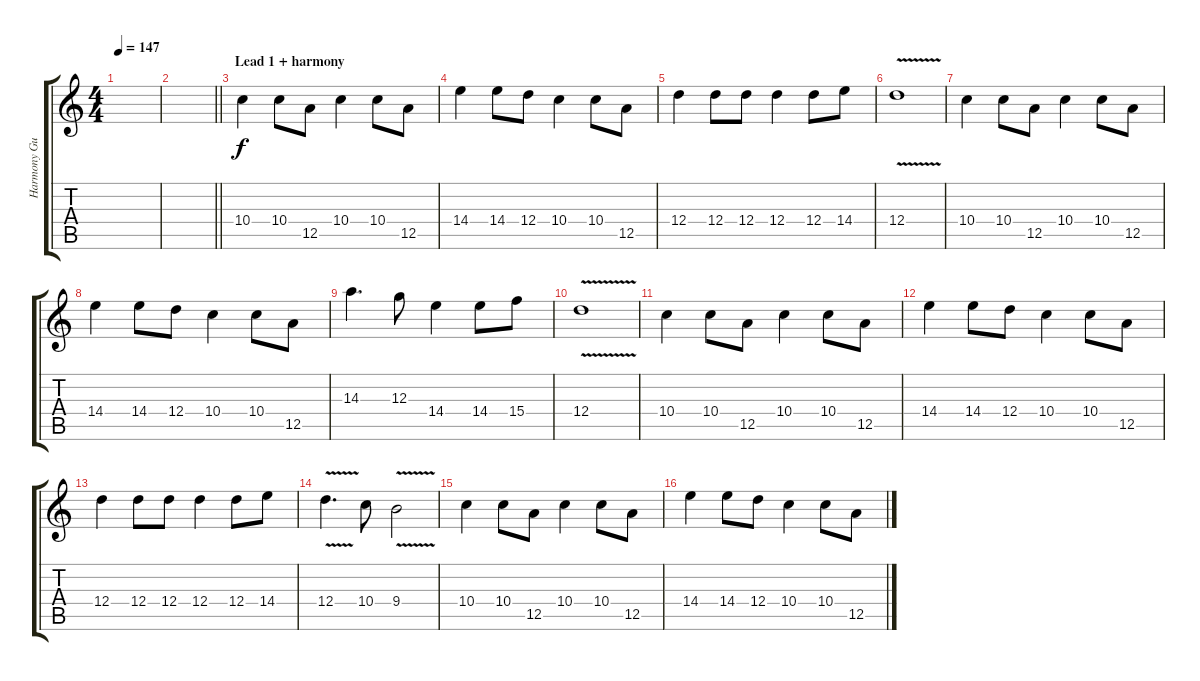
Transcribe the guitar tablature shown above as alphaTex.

\track ("Harmony Guitar" "Harmony Gu") {instrument overdrivenguitar}
\staff {score tabs}
\tuning (E4 B3 G3 D3 A2 E2) {hide}
\ts (4 4)
\tempo 147
\clef g2
\ks c
|
\barLineRight lightlight
|
\section ("" "Lead 1 + harmony")
10.4.4 10.4.8 12.5.8 10.4.4 10.4.8 12.5.8 |
14.4.4 14.4.8 12.4.8 10.4.4 10.4.8 12.5.8 |
12.4.4 12.4.8 12.4.8 12.4.4 12.4.8 14.4.8 |
12.4{v}.1 |
10.4.4 10.4.8 12.5.8 10.4.4 10.4.8 12.5.8 |
14.4.4 14.4.8 12.4.8 10.4.4 10.4.8 12.5.8 |
14.3.4{d} 12.3.8 14.4.4 14.4.8 15.4.8 |
12.4{v}.1 |
10.4.4 10.4.8 12.5.8 10.4.4 10.4.8 12.5.8 |
14.4.4 14.4.8 12.4.8 10.4.4 10.4.8 12.5.8 |
12.4.4 12.4.8 12.4.8 12.4.4 12.4.8 14.4.8 |
12.4{v}.4{d} 10.4.8 9.4{v}.2 |
10.4.4 10.4.8 12.5.8 10.4.4 10.4.8 12.5.8 |
14.4.4 14.4.8 12.4.8 10.4.4 10.4.8 12.5.8
